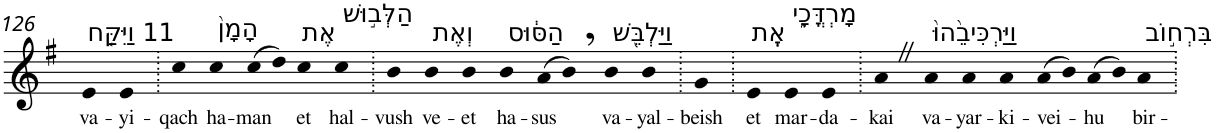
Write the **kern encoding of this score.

**kern	**text
*part1	*part1
*staff1	*staff1
*I"Piano	*
*I'Pno	*
!!LO:PB:g=z
*clefG2	*
*k[f#]	*
*G:	*
=126	=126
!LO:TX:a:t=11 וַיִּקַּ֤ח	!
!	!LO:LY:b
4e	va-
!	!LO:LY:b
4e	-yi-
=127.	=127.
!	!LO:LY:b
4cc	-qach
!LO:TX:a:t=הָמָן֙	!
!	!LO:LY:b
4cc	ha-
!	!LO:LY:b
(>8cc	-man
8dd)	.
!LO:TX:a:t=אֶת	!
!	!LO:LY:b
4cc	et
!LO:TX:a:t=הַלְּב֣וּשׁ	!
!	!LO:LY:b
4cc	hal-
=128.	=128.
!	!LO:LY:b
4b	-vush
!LO:TX:a:t=וְאֶת	!
!	!LO:LY:b
4b	ve-
!	!LO:LY:b
4b	-et
!LO:TX:a:t=הַסּ֔וּס	!
!	!LO:LY:b
4b	ha-
!	!LO:LY:b
(>8a	-sus
8b,)	.
!LO:TX:a:t=וַיַּלְבֵּ֖שׁ	!
!	!LO:LY:b
4b	va-
!	!LO:LY:b
4b	-yal-
=129.	=129.
!	!LO:LY:b
4g	-beish
=130.	=130.
!LO:TX:a:t=אֶֽת	!
!	!LO:LY:b
4e	et
!LO:TX:a:t=מָרְדֳּכָ֑י	!
!	!LO:LY:b
4e	mar-
!	!LO:LY:b
4e	-da-
=131.	=131.
!	!LO:LY:b
4aZ	-kai
!LO:TX:a:t=וַיַּרְכִּיבֵ֙הוּ֙	!
!	!LO:LY:b
4a	va-
!	!LO:LY:b
4a	-yar-
!	!LO:LY:b
4a	-ki-
!	!LO:LY:b
(>8a	-vei-
8b)	.
!	!LO:LY:b
(>8a	-hu
8b)	.
!LO:TX:a:t=בִּרְח֣וֹב	!
!	!LO:LY:b
4a	bir-
=.	=.
*-	*-
